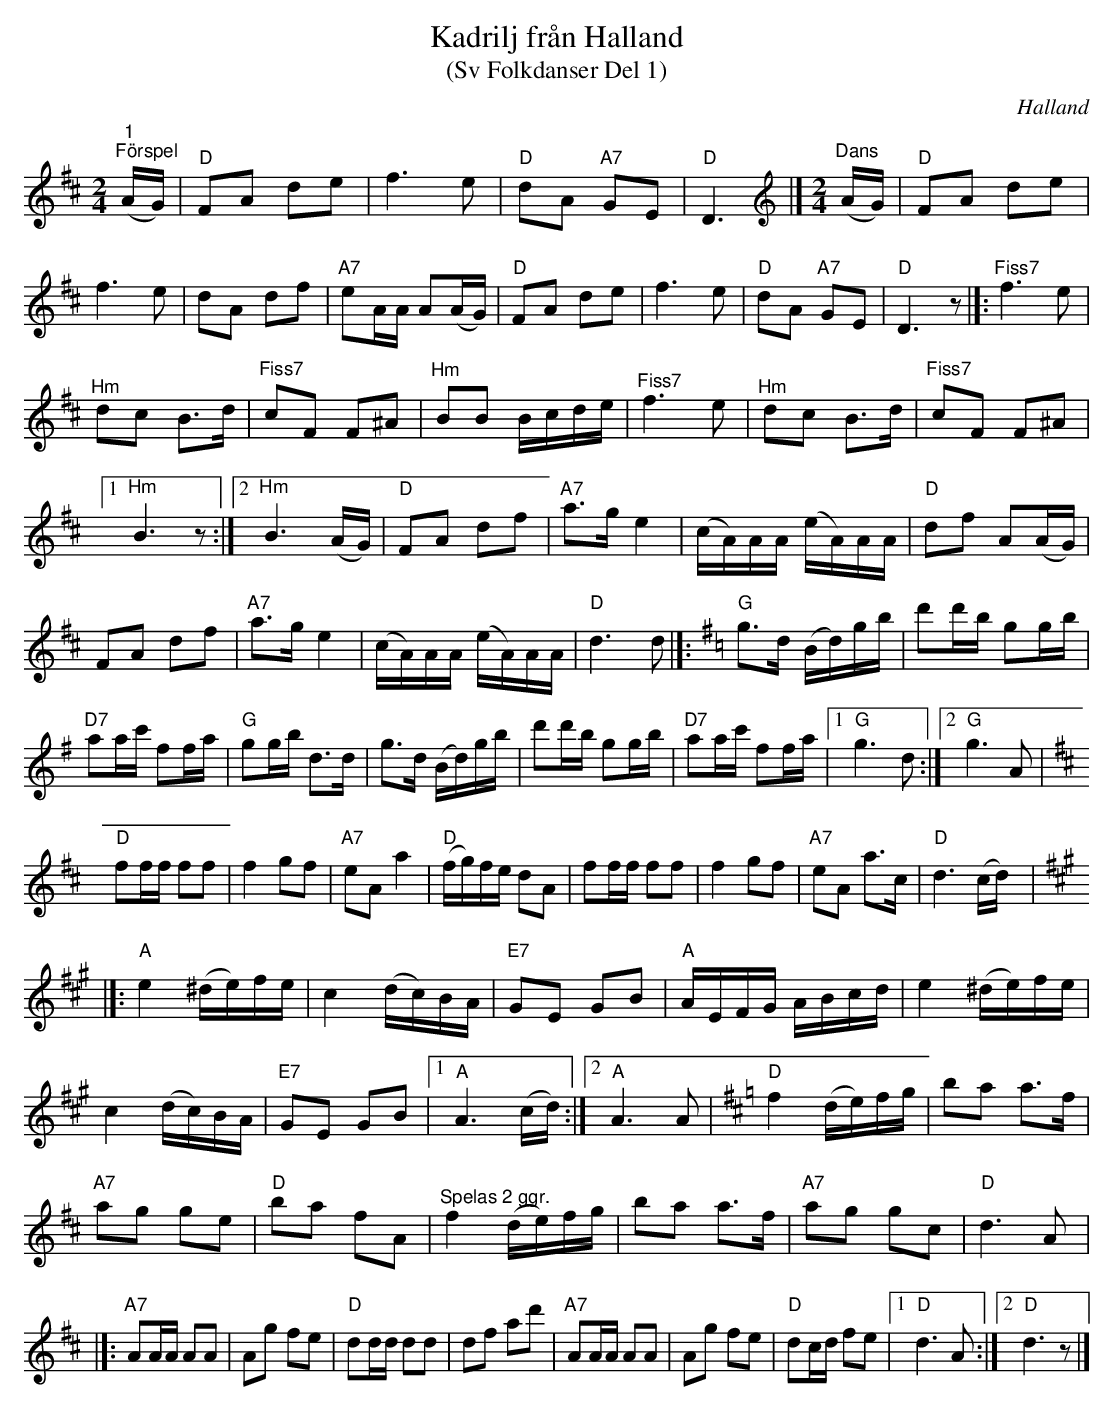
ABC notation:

X:1
T:Kadrilj från Halland
T:(Sv Folkdanser Del 1)
O:Halland
L:1/8
M:2/4
K:D
V:1
"^1""^Förspel" (A/G/) |"D" FA de | f3 e |"D" dA"A7" GE |"D" D3 |][K:D][M:2/4][K:treble]"^Dans" (A/G/) |"D" FA de |
f3 e | dA df |"A7" eA/A/ A(A/G/) |"D" FA de | f3 e |"D" dA"A7" GE |"D" D3 z |]:"^Fiss7" f3 e |
"^Hm" dc B>d | "^Fiss7" cF F^A |"^Hm" BB B/c/d/e/ |"^Fiss7" f3 e |"^Hm" dc B>d |"^Fiss7" cF F^A |1
"^Hm" B3 z :|2"^Hm" B3 (A/G/) |"D" FA df |"A7" a>g e2 | (c/A/)A/A/ (e/A/)A/A/ |"D" df A(A/G/) |
FA df |"A7" a>g e2 | (c/A/)A/A/ (e/A/)A/A/ |"D" d3 d |]: [K:G]"G" g>d (B/d/)g/b/ | d'd'/b/ gg/b/ |
"D7" aa/c'/ ff/a/ |"G" gg/b/ d>d | g>d (B/d/)g/b/ | d'd'/b/ gg/b/ | "D7" aa/c'/ ff/a/ |1"G" g3 d :|2"G" g3 A |
[K:D]"D" ff/f/ ff | f2 gf |"A7" eA a2 | "D" (f/g/)f/e/ dA | ff/f/ ff | f2 gf | "A7" eA a>c |"D" d3 (c/d/) |]:
[K:A]"A" e2 (^d/e/)f/e/ | c2 (d/c/)B/A/ |"E7" GE GB |"A" A/E/F/G/ A/B/c/d/ | e2 (^d/e/)f/e/ |
c2 (d/c/)B/A/ |"E7" GE GB |1"A" A3 (c/d/) :|2"A" A3 A |[K:D]"D" f2 (d/e/)f/g/ | ba a>f |
"A7" ag ge |"D" ba fA | "^Spelas 2 ggr." f2 (d/e/)f/g/ | ba a>f |"A7" ag gc |"D" d3 A |]:
"A7" AA/A/ AA | Ag fe | "D" dd/d/ dd | df ad' | "A7" AA/A/ AA | Ag fe |"D" dc/d/ fe |1"D" d3 A :|2"D" d3 z |]
